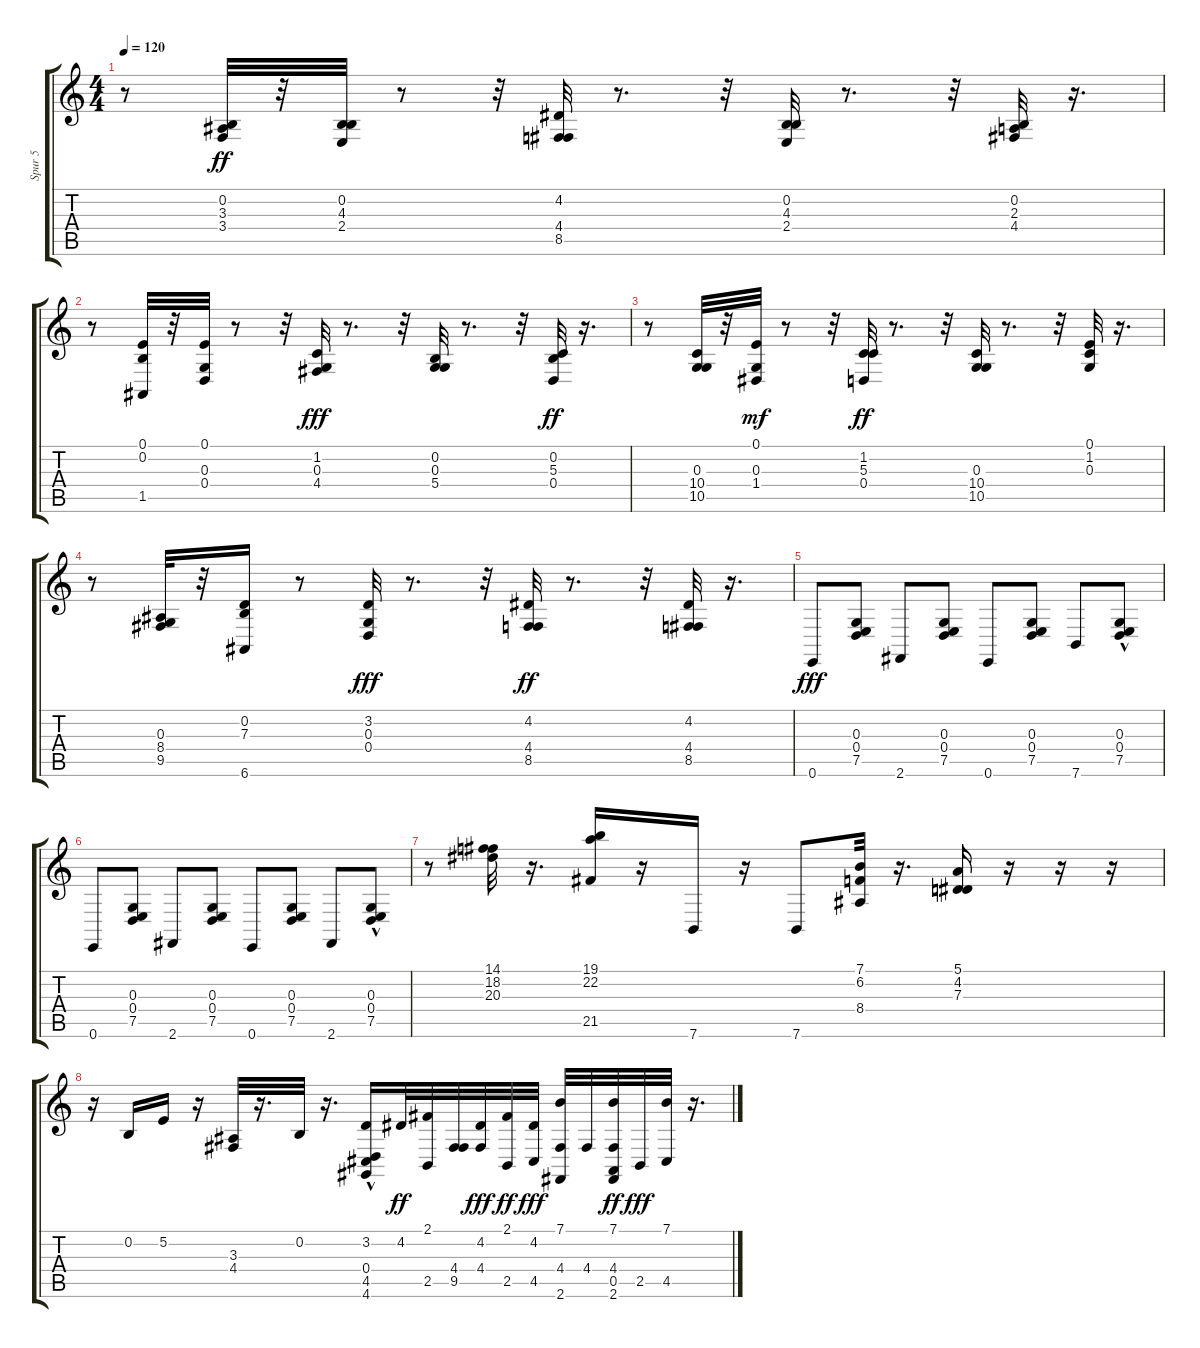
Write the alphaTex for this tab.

\track ("Spur 5" "Spur 5") {instrument electricgrandpiano}
\staff {score tabs}
\tuning (E4 B3 G3 D3 A2 E2) {hide}
\ts (4 4)
\tempo 120
\clef g2
\ks c
r.8{dy fff} (0.2 3.3 3.4).32{dy ff} r.32 (0.2 4.3 2.4).32 r.8 r.32 (4.2 4.4 8.5).32 r.8{d} r.32 (0.2 4.3 2.4).32 r.8{d} r.32 (0.2 2.3 4.4).32 r.16{d} |
r.8 (0.1 0.2 1.5).32 r.32 (0.1 0.3 0.4).32 r.8 r.32 (1.2 0.3 4.4).32{dy fff} r.8{d} r.32 (0.2 0.3 5.4).32 r.8{d} r.32 (0.2 5.3 0.4).32{dy ff} r.16{d} |
r.8 (0.3 10.4 10.5).32 r.32 (0.1 0.3 1.4).32{dy mf} r.8 r.32 (1.2 5.3 0.4).32{dy ff} r.8{d} r.32 (0.3 10.4 10.5).32 r.8{d} r.32 (0.1 1.2 0.3).32 r.16{d} |
r.8 (0.3 8.4 9.5).32 r.32 (0.2 7.3 6.6).16 r.8 (3.2 0.3 0.4).32{dy fff} r.8{d} r.32 (4.2 4.4 8.5).32{dy ff} r.8{d} r.32 (4.2 4.4 8.5).32 r.16{d} |
0.6.8{dy fff} (0.3 0.4 7.5).8 2.6.8 (0.3 0.4 7.5).8 0.6.8 (0.3 0.4 7.5).8 7.6.8 (0.3 0.4{hac} 7.5).8 |
0.6.8 (0.3 0.4 7.5).8 2.6.8 (0.3 0.4 7.5).8 0.6.8 (0.3 0.4 7.5).8 2.6.8 (0.3 0.4{hac} 7.5).8 |
r.8 (14.1 18.2 20.3).32 r.16{d} (19.1 22.2 21.5).16 r.16 7.6.16 r.16 7.6.8 (7.1 6.2 8.4).32 r.16{d} (5.1 4.2 7.3).16 r.16 r.16 r.16 |
r.16 0.2.16 5.2.16 r.16 (3.3 4.4).32 r.16{d} 0.2.32 r.16{d} (3.2 0.4{hac} 4.5{hac} 4.6).16{volume 11} 4.2.32{dy ff} (2.1 2.5).32 (4.4 9.5).32 (4.2 4.4).32{dy fff} (2.1 2.5).32{dy ff} (4.2 4.5).32{dy fff} (7.1 4.4 2.6).32 4.4.32 (7.1 4.4 0.5 2.6).32{dy ff} 2.5.32{dy fff} (7.1 4.5).32 r.16{d}
